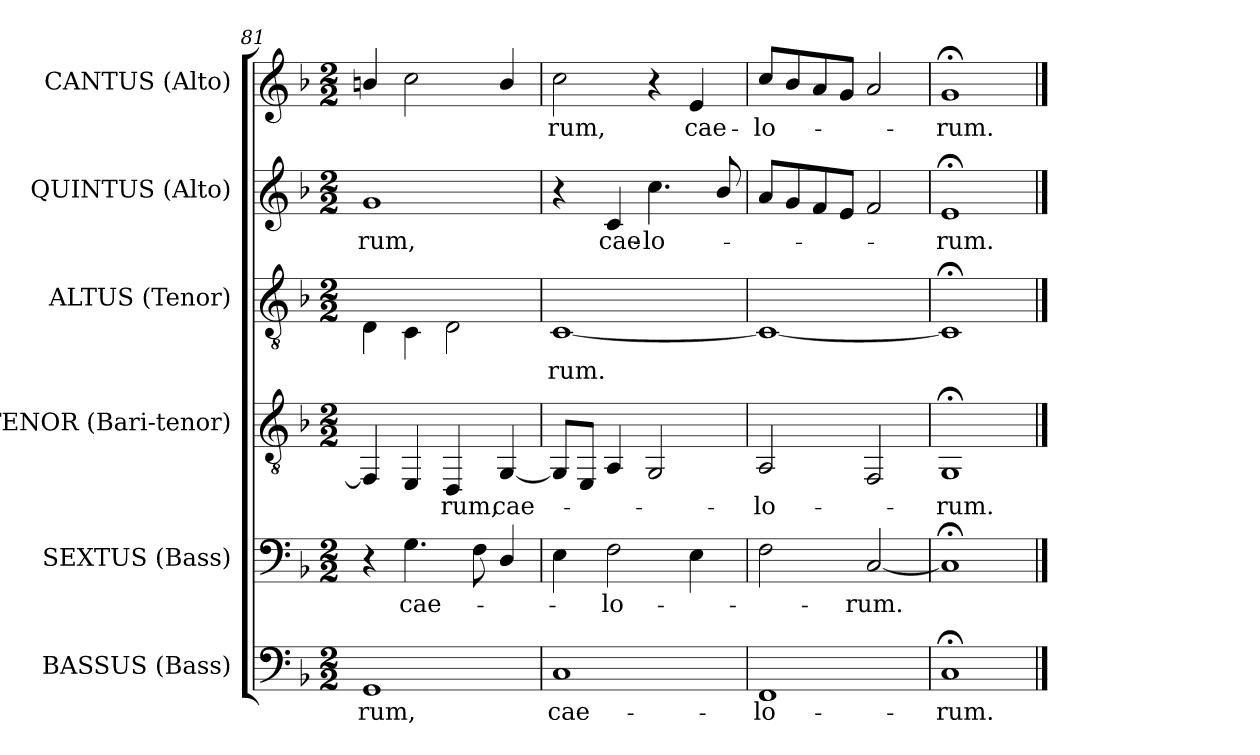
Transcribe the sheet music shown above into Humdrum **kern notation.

**kern	**text	**kern	**text	**kern	**text	**kern	**text	**kern	**text	**kern	**text
*part6	*part6	*part5	*part5	*part4	*part4	*part3	*part3	*part2	*part2	*part1	*part1
*staff6	*staff6	*staff5	*staff5	*staff4	*staff4	*staff3	*staff3	*staff2	*staff2	*staff1	*staff1
*I"BASSUS (Bass)	*	*I"SEXTUS (Bass)	*	*I"TENOR (Bari-tenor)	*	*I"ALTUS (Tenor)	*	*I"QUINTUS (Alto)	*	*I"CANTUS (Alto)	*
*I'B.	*	*I'B.	*	*I'Bar.	*	*I'T.	*	*I'A.	*	*I'A.	*
*clefF4	*	*clefF4	*	*clefGv2	*	*clefGv2	*	*clefG2	*	*clefG2	*
*k[b-]	*	*k[b-]	*	*k[b-]	*	*k[b-]	*	*k[b-]	*	*k[b-]	*
*F:	*	*F:	*	*F:	*	*F:	*	*F:	*	*F:	*
*M2/2	*	*M2/2	*	*M2/2	*	*M2/2	*	*M2/2	*	*M2/2	*
=81	=81	=81	=81	=81	=81	=81	=81	=81	=81	=81	=81
!	!LO:LY:b:color=#000000	!	!	!	!	!	!	!	!	!	!
!	!	!	!	!	!	!	!	!	!LO:LY:b:color=#000000	!	!
1GGi	-rum,	4r	.	4FFi/]	.	4Di\	.	1gi	-rum,	4bni/	.
!	!	!	!LO:LY:b:color=#000000	!	!	!	!	!	!	!	!
.	.	4.Gi\	cae-	4EEi/	.	4Ci\	.	.	.	2cci\	.
!	!	!	!	!	!LO:LY:b:color=#000000	!	!	!	!	!	!
.	.	.	.	4DDi/	-rum,	2Di\	.	.	.	.	.
.	.	8Fi\	.	.	.	.	.	.	.	.	.
!	!	!	!	!	!LO:LY:b:color=#000000	!	!	!	!	!	!
.	.	4Di/	.	[4GGi/	cae-	.	.	.	.	4bi/	.
=82	=82	=82	=82	=82	=82	=82	=82	=82	=82	=82	=82
!	!LO:LY:b:color=#000000	!	!	!	!	!	!	!	!	!	!
!	!	!	!	!	!	!	!LO:LY:b:color=#000000	!	!	!	!
!	!	!	!	!	!	!	!	!	!	!	!LO:LY:b:color=#000000
1Ci	cae-	4Ei\	.	8GGi/L]	.	[1Ci	-rum.	4r	.	2cci\	-rum,
.	.	.	.	8EEi/J	.	.	.	.	.	.	.
!	!	!	!LO:LY:b:color=#000000	!	!	!	!	!	!	!	!
!	!	!	!	!	!	!	!	!	!LO:LY:b:color=#000000	!	!
.	.	2Fi\	-lo-	4AAi/	.	.	.	4ci/	cae-	.	.
!	!	!	!	!	!	!	!	!	!LO:LY:b:color=#000000	!	!
.	.	.	.	2GGi/	.	.	.	4.cci\	-lo-	4r	.
!	!	!	!	!	!	!	!	!	!	!	!LO:LY:b:color=#000000
.	.	4Ei\	.	.	.	.	.	.	.	4ei/	cae-
.	.	.	.	.	.	.	.	8b-i/	.	.	.
=83	=83	=83	=83	=83	=83	=83	=83	=83	=83	=83	=83
!	!LO:LY:b:color=#000000	!	!	!	!	!	!	!	!	!	!
!	!	!	!	!	!LO:LY:b:color=#000000	!	!	!	!	!	!
!	!	!	!	!	!	!	!	!	!	!	!LO:LY:b:color=#000000
1FFi	-lo-	2Fi\	.	2AAi/	-lo-	1Ci_	.	8ai/L	.	8cci/L	-lo-
.	.	.	.	.	.	.	.	8gi/	.	8b-i/	.
.	.	.	.	.	.	.	.	8fi/	.	8ai/	.
.	.	.	.	.	.	.	.	8ei/J	.	8gi/J	.
!	!	!	!LO:LY:b:color=#000000	!	!	!	!	!	!	!	!
.	.	[2Ci/	-rum.	2FFi/	.	.	.	2fi/	.	2ai/	.
=84	=84	=84	=84	=84	=84	=84	=84	=84	=84	=84	=84
!	!LO:LY:b:color=#000000	!	!	!	!	!	!	!	!	!	!
!	!	!	!	!	!LO:LY:b:color=#000000	!	!	!	!	!	!
!	!	!	!	!	!	!	!	!	!LO:LY:b:color=#000000	!	!
!	!	!	!	!	!	!	!	!	!	!	!LO:LY:b:color=#000000
1C;i	-rum.	1C;i]	.	1GG;i	-rum.	1C;i]	.	1e;i	-rum.	1g;i	-rum.
==	==	==	==	==	==	==	==	==	==	==	==
*-	*-	*-	*-	*-	*-	*-	*-	*-	*-	*-	*-
